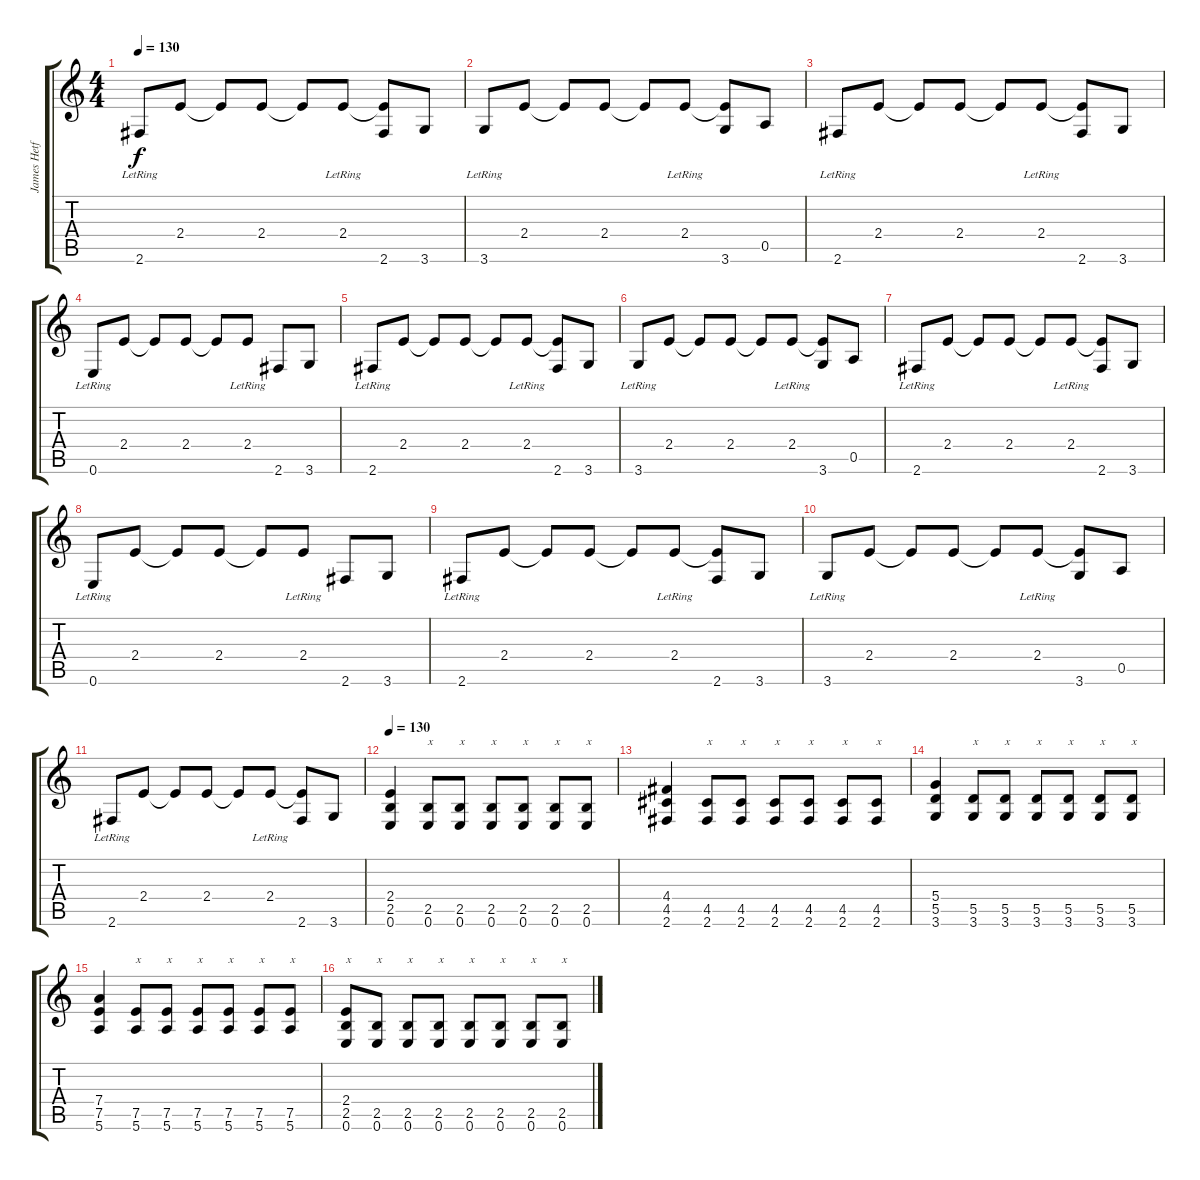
\track ("James Hetfield" "James Hetf") {instrument acousticguitarnylon}
\staff {score tabs}
\tuning (E4 B3 G3 D3 A2 E2) {hide}
\ts (4 4)
\tempo 130
\clef g2
\ks c
2.6{lr}.8{dy f} 2.4.8 2.4{t}.8 2.4.8 2.4{t}.8 2.4{lr}.8 (2.4{t} 2.6).8 3.6.8 |
3.6{lr}.8 2.4.8 2.4{t}.8 2.4.8 2.4{t}.8 2.4{lr}.8 (2.4{t} 3.6).8 0.5.8 |
2.6{lr}.8 2.4.8 2.4{t}.8 2.4.8 2.4{t}.8 2.4{lr}.8 (2.4{t} 2.6).8 3.6.8 |
0.6{lr}.8 2.4.8 2.4{t}.8 2.4.8 2.4{t}.8 2.4{lr}.8 2.6.8 3.6.8 |
2.6{lr}.8 2.4.8 2.4{t}.8 2.4.8 2.4{t}.8 2.4{lr}.8 (2.4{t} 2.6).8 3.6.8 |
3.6{lr}.8 2.4.8 2.4{t}.8 2.4.8 2.4{t}.8 2.4{lr}.8 (2.4{t} 3.6).8 0.5.8 |
2.6{lr}.8 2.4.8 2.4{t}.8 2.4.8 2.4{t}.8 2.4{lr}.8 (2.4{t} 2.6).8 3.6.8 |
0.6{lr}.8 2.4.8 2.4{t}.8 2.4.8 2.4{t}.8 2.4{lr}.8 2.6.8 3.6.8 |
2.6{lr}.8 2.4.8 2.4{t}.8 2.4.8 2.4{t}.8 2.4{lr}.8 (2.4{t} 2.6).8 3.6.8 |
3.6{lr}.8 2.4.8 2.4{t}.8 2.4.8 2.4{t}.8 2.4{lr}.8 (2.4{t} 3.6).8 0.5.8 |
2.6{lr}.8 2.4.8 2.4{t}.8 2.4.8 2.4{t}.8 2.4{lr}.8 (2.4{t} 2.6).8 3.6.8 |
\tempo 130
(2.4 2.5 0.6).4{instrument overdrivenguitar} (2.5 0.6).8{txt "x"} (2.5 0.6).8{txt "x"} (2.5 0.6).8{txt "x"} (2.5 0.6).8{txt "x"} (2.5 0.6).8{txt "x"} (2.5 0.6).8{txt "x"} |
(4.4 4.5 2.6).4 (4.5 2.6).8{txt "x"} (4.5 2.6).8{txt "x"} (4.5 2.6).8{txt "x"} (4.5 2.6).8{txt "x"} (4.5 2.6).8{txt "x"} (4.5 2.6).8{txt "x"} |
(5.4 5.5 3.6).4 (5.5 3.6).8{txt "x"} (5.5 3.6).8{txt "x"} (5.5 3.6).8{txt "x"} (5.5 3.6).8{txt "x"} (5.5 3.6).8{txt "x"} (5.5 3.6).8{txt "x"} |
(7.4 7.5 5.6).4 (7.5 5.6).8{txt "x"} (7.5 5.6).8{txt "x"} (7.5 5.6).8{txt "x"} (7.5 5.6).8{txt "x"} (7.5 5.6).8{txt "x"} (7.5 5.6).8{txt "x"} |
(2.4 2.5 0.6).8{txt "x"} (2.5 0.6).8{txt "x"} (2.5 0.6).8{txt "x"} (2.5 0.6).8{txt "x"} (2.5 0.6).8{txt "x"} (2.5 0.6).8{txt "x"} (2.5 0.6).8{txt "x"} (2.5 0.6).8{txt "x"}
